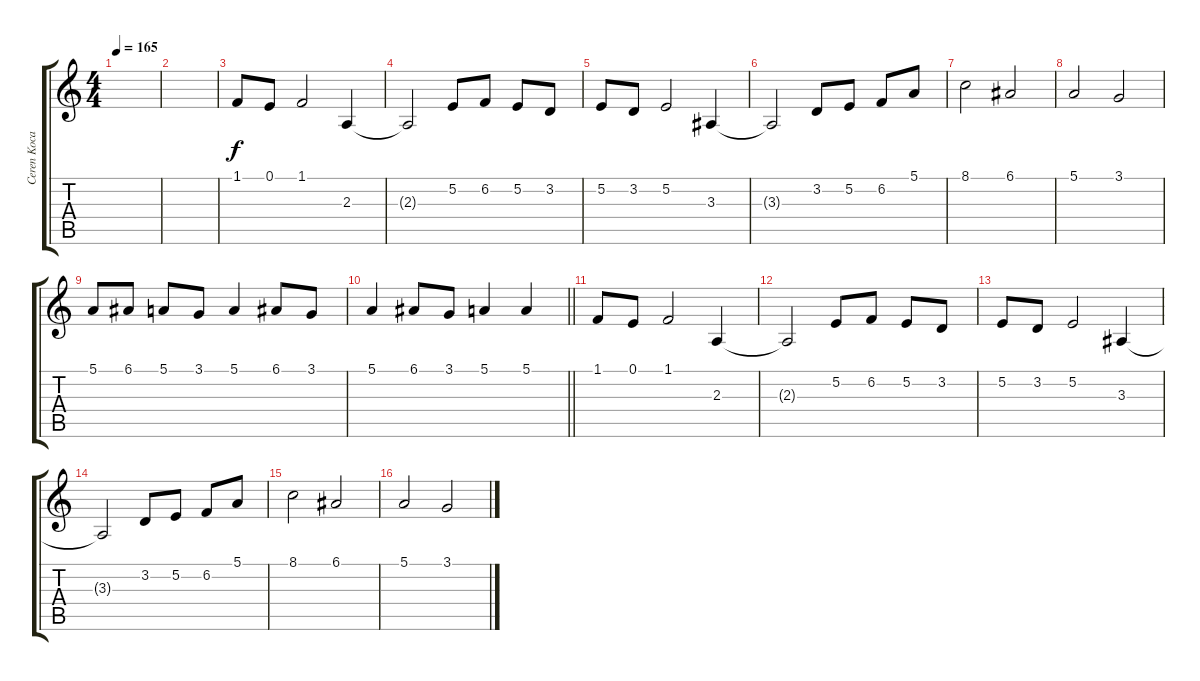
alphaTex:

\track ("Ceren Kocakaplan" "Ceren Koca") {instrument violin}
\staff {score tabs}
\tuning (E4 B3 G3 D3 A2 E2) {hide}
\ts (4 4)
\tempo 165
\clef g2
\ks c
|
|
1.1.8 0.1.8 1.1.2 2.3.4 |
2.3{t}.2 5.2.8 6.2.8 5.2.8 3.2.8 |
5.2.8 3.2.8 5.2.2 3.3.4 |
3.3{t}.2 3.2.8 5.2.8 6.2.8 5.1.8 |
8.1.2 6.1.2 |
5.1.2 3.1.2 |
5.1.8 6.1.8 5.1.8 3.1.8 5.1.4 6.1.8 3.1.8 |
\barLineRight lightlight
5.1.4 6.1.8 3.1.8 5.1.4 5.1.4 |
1.1.8 0.1.8 1.1.2 2.3.4 |
2.3{t}.2 5.2.8 6.2.8 5.2.8 3.2.8 |
5.2.8 3.2.8 5.2.2 3.3.4 |
3.3{t}.2 3.2.8 5.2.8 6.2.8 5.1.8 |
8.1.2 6.1.2 |
5.1.2 3.1.2
